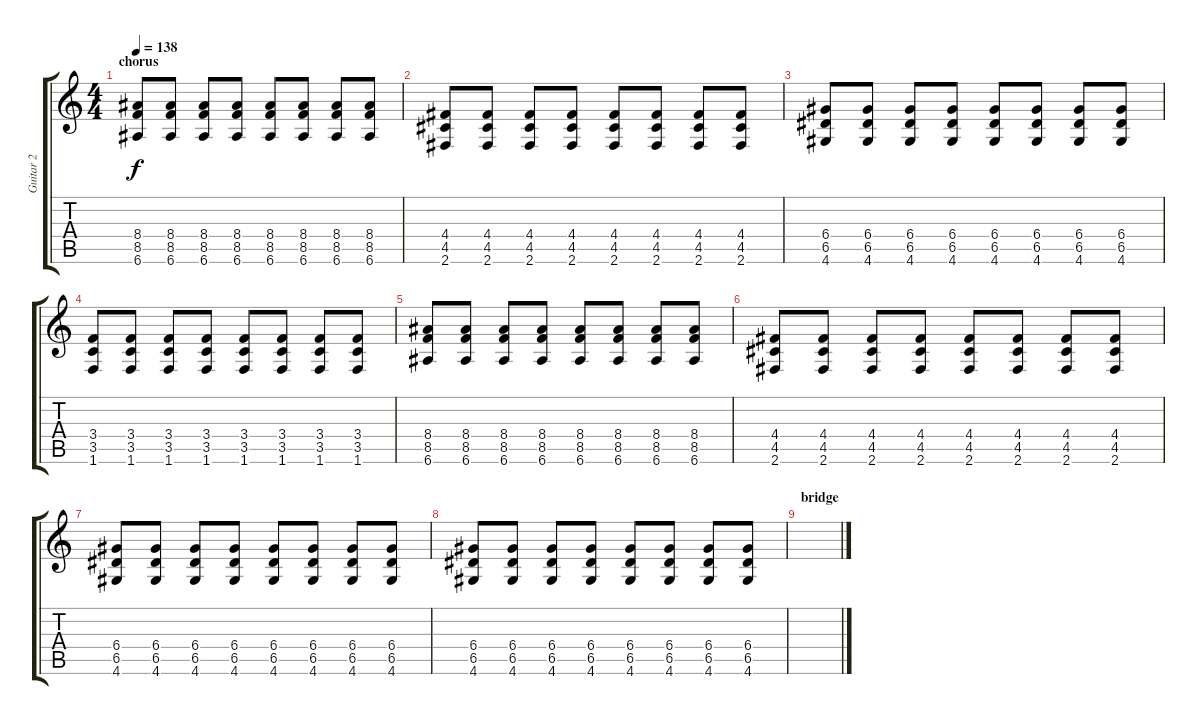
\track ("Guitar 2" "Guitar 2") {instrument overdrivenguitar}
\staff {score tabs}
\tuning (E4 B3 G3 D3 A2 E2) {hide}
\ts (4 4)
\section ("" "chorus")
\tempo 138
\clef g2
\ks c
(8.4 8.5 6.6).8{dy f} (8.4 8.5 6.6).8 (8.4 8.5 6.6).8 (8.4 8.5 6.6).8 (8.4 8.5 6.6).8 (8.4 8.5 6.6).8 (8.4 8.5 6.6).8 (8.4 8.5 6.6).8 |
(4.4 4.5 2.6).8 (4.4 4.5 2.6).8 (4.4 4.5 2.6).8 (4.4 4.5 2.6).8 (4.4 4.5 2.6).8 (4.4 4.5 2.6).8 (4.4 4.5 2.6).8 (4.4 4.5 2.6).8 |
(6.4 6.5 4.6).8 (6.4 6.5 4.6).8 (6.4 6.5 4.6).8 (6.4 6.5 4.6).8 (6.4 6.5 4.6).8 (6.4 6.5 4.6).8 (6.4 6.5 4.6).8 (6.4 6.5 4.6).8 |
(3.4 3.5 1.6).8 (3.4 3.5 1.6).8 (3.4 3.5 1.6).8 (3.4 3.5 1.6).8 (3.4 3.5 1.6).8 (3.4 3.5 1.6).8 (3.4 3.5 1.6).8 (3.4 3.5 1.6).8 |
(8.4 8.5 6.6).8 (8.4 8.5 6.6).8 (8.4 8.5 6.6).8 (8.4 8.5 6.6).8 (8.4 8.5 6.6).8 (8.4 8.5 6.6).8 (8.4 8.5 6.6).8 (8.4 8.5 6.6).8 |
(4.4 4.5 2.6).8 (4.4 4.5 2.6).8 (4.4 4.5 2.6).8 (4.4 4.5 2.6).8 (4.4 4.5 2.6).8 (4.4 4.5 2.6).8 (4.4 4.5 2.6).8 (4.4 4.5 2.6).8 |
(6.4 6.5 4.6).8 (6.4 6.5 4.6).8 (6.4 6.5 4.6).8 (6.4 6.5 4.6).8 (6.4 6.5 4.6).8 (6.4 6.5 4.6).8 (6.4 6.5 4.6).8 (6.4 6.5 4.6).8 |
(6.4 6.5 4.6).8 (6.4 6.5 4.6).8 (6.4 6.5 4.6).8 (6.4 6.5 4.6).8 (6.4 6.5 4.6).8 (6.4 6.5 4.6).8 (6.4 6.5 4.6).8 (6.4 6.5 4.6).8 |
\section ("" "bridge")
